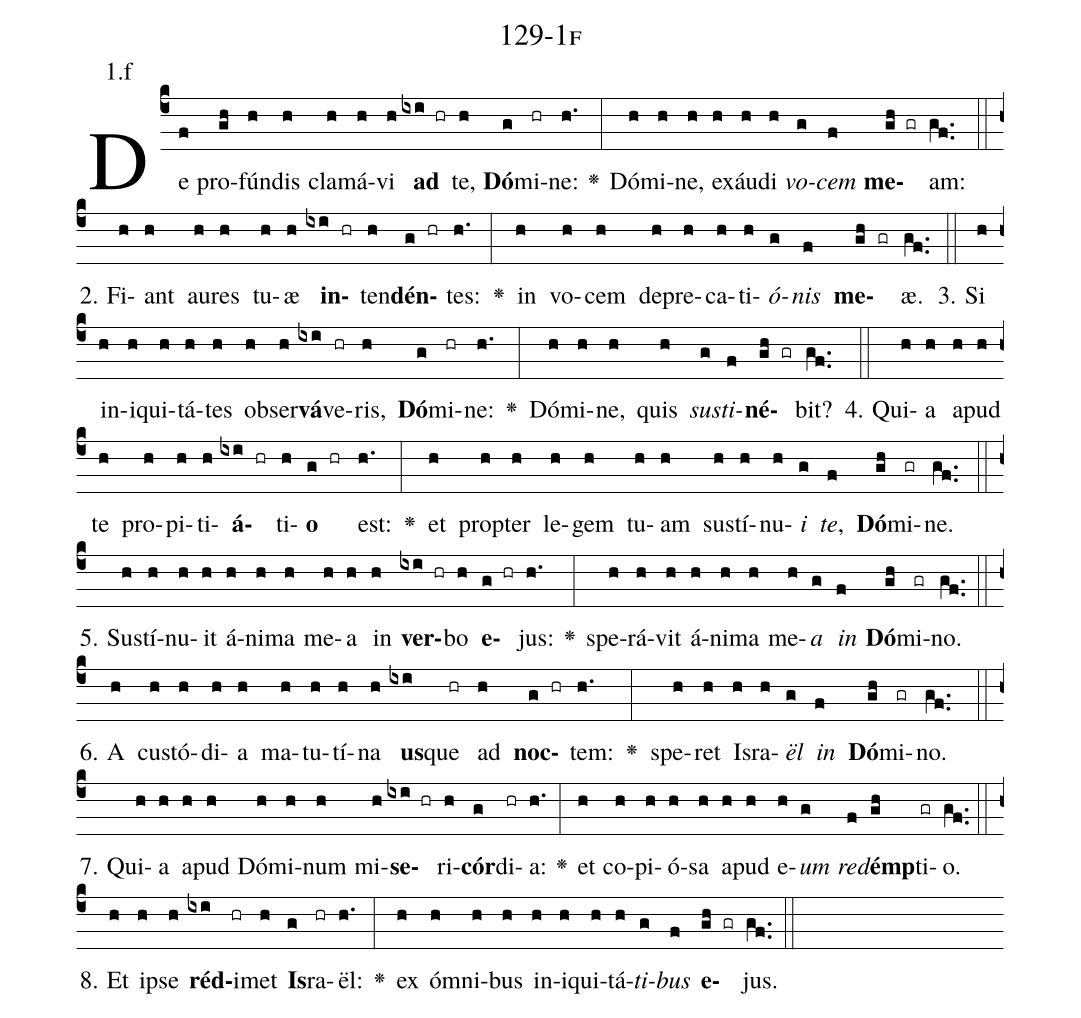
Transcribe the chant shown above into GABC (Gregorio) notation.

name: 129-1f;
annotation: 1.f;
%%
(c4)De(f) pro(gh)fún(h)dis(h) cla(h)má(h)vi(h) <b>ad</b>(ixi hr) te,(h) <b>Dó</b>(g)mi(hr)ne:(h.) <v>\greheightstar</v>(:) Dó(h)mi(h)ne,(h) ex(h)áu(h)di(h) <i>vo</i>(g)<i>cem</i>(f) <b>me</b>(gh gr)am:(gf..) (::)
2. Fi(h)ant(h) au(h)res(h) tu(h)æ(h) <b>in</b>(ixi hr)ten(h)<b>dén</b>(g hr)tes:(h.) <v>\greheightstar</v>(:) in(h) vo(h)cem(h) de(h)pre(h)ca(h)ti(h)<i>ó</i>(g)<i>nis</i>(f) <b>me</b>(gh gr)æ.(gf..) (::)
3. Si(h) in(h)i(h)qui(h)tá(h)tes(h) ob(h)ser(h)<b>vá</b>(ixi)ve(hr)ris,(h) <b>Dó</b>(g)mi(hr)ne:(h.) <v>\greheightstar</v>(:) Dó(h)mi(h)ne,(h) quis(h) <i>sus</i>(g)<i>ti</i>(f)<b>né</b>(gh gr)bit?(gf..) (::)
4. Qui(h)a(h) a(h)pud(h) te(h) pro(h)pi(h)ti(h)<b>á</b>(ixi hr)ti(h)<b>o</b>(g hr) est:(h.) <v>\greheightstar</v>(:) et(h) prop(h)ter(h) le(h)gem(h) tu(h)am(h) sus(h)tí(h)nu(h)<i>i</i>(g) <i>te</i>,(f) <b>Dó</b>(gh)mi(gr)ne.(gf..) (::)
5. Sus(h)tí(h)nu(h)it(h) á(h)ni(h)ma(h) me(h)a(h) in(h) <b>ver</b>(ixi hr)bo(h) <b>e</b>(g hr)jus:(h.) <v>\greheightstar</v>(:) spe(h)rá(h)vit(h) á(h)ni(h)ma(h) me(h)<i>a</i>(g) <i>in</i>(f) <b>Dó</b>(gh)mi(gr)no.(gf..) (::)
6. A(h) cus(h)tó(h)di(h)a(h) ma(h)tu(h)tí(h)na(h) <b>us</b>(ixi)que(hr) ad(h) <b>noc</b>(g hr)tem:(h.) <v>\greheightstar</v>(:) spe(h)ret(h) Is(h)ra(h)<i>ël</i>(g) <i>in</i>(f) <b>Dó</b>(gh)mi(gr)no.(gf..) (::)
7. Qui(h)a(h) a(h)pud(h) Dó(h)mi(h)num(h) mi(h)<b>se</b>(ixi hr)ri(h)<b>cór</b>(g)di(hr)a:(h.) <v>\greheightstar</v>(:) et(h) co(h)pi(h)ó(h)sa(h) a(h)pud(h) e(h)<i>um</i>(g) <i>red</i>(f)<b>émp</b>(gh)ti(gr)o.(gf..) (::)
8. Et(h) ip(h)se(h) <b>réd</b>(ixi)i(hr)met(h) <b>Is</b>(g)ra(hr)ël:(h.) <v>\greheightstar</v>(:) ex(h) óm(h)ni(h)bus(h) in(h)i(h)qui(h)tá(h)<i>ti</i>(g)<i>bus</i>(f) <b>e</b>(gh gr)jus.(gf..) (::)
